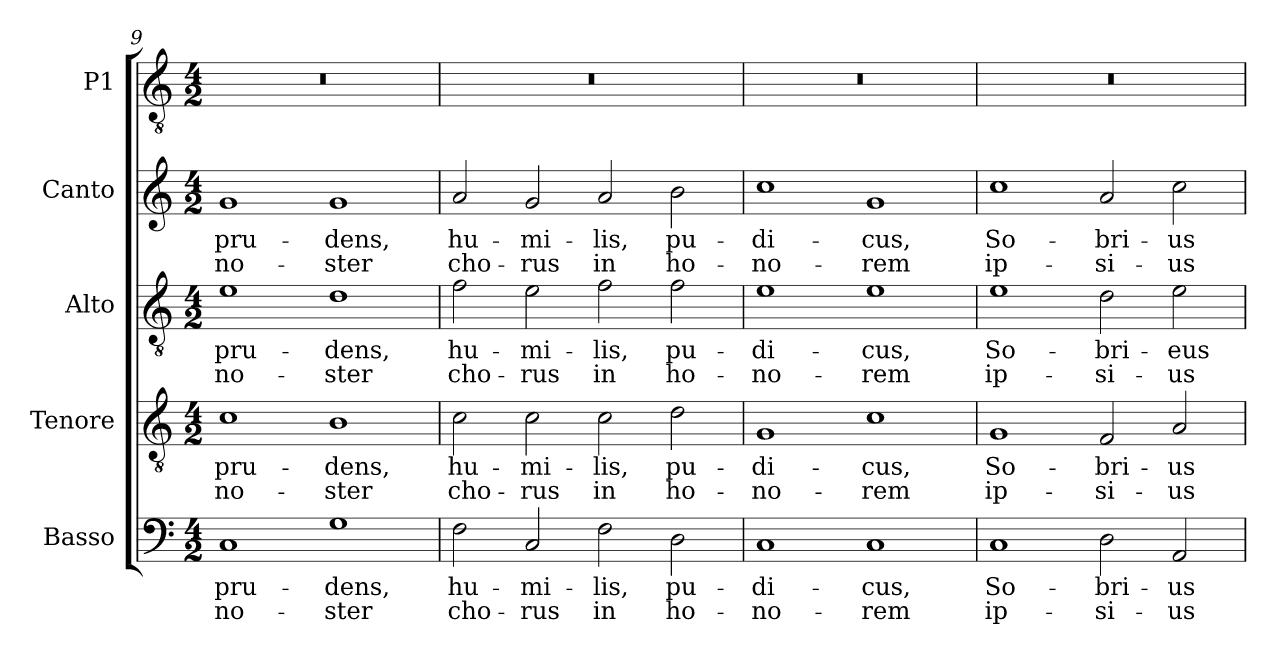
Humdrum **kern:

**kern	**text	**text	**kern	**text	**text	**kern	**text	**text	**kern	**text	**text	**kern
*part5	*part5	*part5	*part4	*part4	*part4	*part3	*part3	*part3	*part2	*part2	*part2	*part1
*staff5	*staff5	*staff5	*staff4	*staff4	*staff4	*staff3	*staff3	*staff3	*staff2	*staff2	*staff2	*staff1
*I"Basso	*	*	*I"Tenore	*	*	*I"Alto	*	*	*I"Canto	*	*	*I"P1
*clefF4	*	*	*clefGv2	*	*	*clefGv2	*	*	*clefG2	*	*	*clefGv2
*	*	*	*ITrd7c12	*	*	*ITrd7c12	*	*	*	*	*	*ITrd7c12
*k[]	*	*	*k[]	*	*	*k[]	*	*	*k[]	*	*	*k[]
*C:	*	*	*C:	*	*	*C:	*	*	*C:	*	*	*C:
*M4/2	*	*	*M4/2	*	*	*M4/2	*	*	*M4/2	*	*	*M4/2
=9	=9	=9	=9	=9	=9	=9	=9	=9	=9	=9	=9	=9
!	!LO:LY:b:color=#000000	!LO:LY:b:color=#000000	!	!	!	!	!	!	!	!	!	!
!	!	!	!	!LO:LY:b:color=#000000	!LO:LY:b:color=#000000	!	!	!	!	!	!	!
!	!	!	!	!	!	!	!LO:LY:b:color=#000000	!LO:LY:b:color=#000000	!	!	!	!
!	!	!	!	!	!	!	!	!	!	!LO:LY:b:color=#000000	!LO:LY:b:color=#000000	!LO:N:vis=1
1Ci	pru-	no-	1Ci	pru-	no-	1Ei	pru-	no-	1gi	pru-	no-	0r
!	!LO:LY:b:color=#000000	!LO:LY:b:color=#000000	!	!	!	!	!	!	!	!	!	!
!	!	!	!	!LO:LY:b:color=#000000	!LO:LY:b:color=#000000	!	!	!	!	!	!	!
!	!	!	!	!	!	!	!LO:LY:b:color=#000000	!LO:LY:b:color=#000000	!	!	!	!
!	!	!	!	!	!	!	!	!	!	!LO:LY:b:color=#000000	!LO:LY:b:color=#000000	!
1Gi	-dens,	-ster	1BBi	-dens,	-ster	1Di	-dens,	-ster	1gi	-dens,	-ster	.
=10	=10	=10	=10	=10	=10	=10	=10	=10	=10	=10	=10	=10
!	!LO:LY:b:color=#000000	!LO:LY:b:color=#000000	!	!	!	!	!	!	!	!	!	!
!	!	!	!	!LO:LY:b:color=#000000	!LO:LY:b:color=#000000	!	!	!	!	!	!	!
!	!	!	!	!	!	!	!LO:LY:b:color=#000000	!LO:LY:b:color=#000000	!	!	!	!
!	!	!	!	!	!	!	!	!	!	!LO:LY:b:color=#000000	!LO:LY:b:color=#000000	!LO:N:vis=1
2Fi\	hu-	cho-	2Ci\	hu-	cho-	2Fi\	hu-	cho-	2ai/	hu-	cho-	0r
!	!LO:LY:b:color=#000000	!LO:LY:b:color=#000000	!	!	!	!	!	!	!	!	!	!
!	!	!	!	!LO:LY:b:color=#000000	!LO:LY:b:color=#000000	!	!	!	!	!	!	!
!	!	!	!	!	!	!	!LO:LY:b:color=#000000	!LO:LY:b:color=#000000	!	!	!	!
!	!	!	!	!	!	!	!	!	!	!LO:LY:b:color=#000000	!LO:LY:b:color=#000000	!
2Ci/	-mi-	-rus	2Ci\	-mi-	-rus	2Ei\	-mi-	-rus	2gi/	-mi-	-rus	.
!	!LO:LY:b:color=#000000	!LO:LY:b:color=#000000	!	!	!	!	!	!	!	!	!	!
!	!	!	!	!LO:LY:b:color=#000000	!LO:LY:b:color=#000000	!	!	!	!	!	!	!
!	!	!	!	!	!	!	!LO:LY:b:color=#000000	!LO:LY:b:color=#000000	!	!	!	!
!	!	!	!	!	!	!	!	!	!	!LO:LY:b:color=#000000	!LO:LY:b:color=#000000	!
2Fi\	-lis,	in	2Ci\	-lis,	in	2Fi\	-lis,	in	2ai/	-lis,	in	.
!	!LO:LY:b:color=#000000	!LO:LY:b:color=#000000	!	!	!	!	!	!	!	!	!	!
!	!	!	!	!LO:LY:b:color=#000000	!LO:LY:b:color=#000000	!	!	!	!	!	!	!
!	!	!	!	!	!	!	!LO:LY:b:color=#000000	!LO:LY:b:color=#000000	!	!	!	!
!	!	!	!	!	!	!	!	!	!	!LO:LY:b:color=#000000	!LO:LY:b:color=#000000	!
2Di\	pu-	ho-	2Di\	pu-	ho-	2Fi\	pu-	ho-	2bi\	pu-	ho-	.
=11	=11	=11	=11	=11	=11	=11	=11	=11	=11	=11	=11	=11
!	!LO:LY:b:color=#000000	!LO:LY:b:color=#000000	!	!	!	!	!	!	!	!	!	!
!	!	!	!	!LO:LY:b:color=#000000	!LO:LY:b:color=#000000	!	!	!	!	!	!	!
!	!	!	!	!	!	!	!LO:LY:b:color=#000000	!LO:LY:b:color=#000000	!	!	!	!
!	!	!	!	!	!	!	!	!	!	!LO:LY:b:color=#000000	!LO:LY:b:color=#000000	!LO:N:vis=1
1Ci	-di-	-no-	1GGi	-di-	-no-	1Ei	-di-	-no-	1cci	-di-	-no-	0r
!	!LO:LY:b:color=#000000	!LO:LY:b:color=#000000	!	!	!	!	!	!	!	!	!	!
!	!	!	!	!LO:LY:b:color=#000000	!LO:LY:b:color=#000000	!	!	!	!	!	!	!
!	!	!	!	!	!	!	!LO:LY:b:color=#000000	!LO:LY:b:color=#000000	!	!	!	!
!	!	!	!	!	!	!	!	!	!	!LO:LY:b:color=#000000	!LO:LY:b:color=#000000	!
1Ci	-cus,	-rem	1Ci	-cus,	-rem	1Ei	-cus,	-rem	1gi	-cus,	-rem	.
!!LO:PB:g=z
=12	=12	=12	=12	=12	=12	=12	=12	=12	=12	=12	=12	=12
!	!LO:LY:b:color=#000000	!LO:LY:b:color=#000000	!	!	!	!	!	!	!	!	!	!
!	!	!	!	!LO:LY:b:color=#000000	!LO:LY:b:color=#000000	!	!	!	!	!	!	!
!	!	!	!	!	!	!	!LO:LY:b:color=#000000	!LO:LY:b:color=#000000	!	!	!	!
!	!	!	!	!	!	!	!	!	!	!LO:LY:b:color=#000000	!LO:LY:b:color=#000000	!LO:N:vis=1
1Ci	So-	ip-	1GGi	So-	ip-	1Ei	So-	ip-	1cci	So-	ip-	0r
!	!LO:LY:b:color=#000000	!LO:LY:b:color=#000000	!	!	!	!	!	!	!	!	!	!
!	!	!	!	!LO:LY:b:color=#000000	!LO:LY:b:color=#000000	!	!	!	!	!	!	!
!	!	!	!	!	!	!	!LO:LY:b:color=#000000	!LO:LY:b:color=#000000	!	!	!	!
!	!	!	!	!	!	!	!	!	!	!LO:LY:b:color=#000000	!LO:LY:b:color=#000000	!
2Di\	-bri-	-si-	2FFi/	-bri-	-si-	2Di\	-bri-	-si-	2ai/	-bri-	-si-	.
!	!LO:LY:b:color=#000000	!LO:LY:b:color=#000000	!	!	!	!	!	!	!	!	!	!
!	!	!	!	!LO:LY:b:color=#000000	!LO:LY:b:color=#000000	!	!	!	!	!	!	!
!	!	!	!	!	!	!	!LO:LY:b:color=#000000	!LO:LY:b:color=#000000	!	!	!	!
!	!	!	!	!	!	!	!	!	!	!LO:LY:b:color=#000000	!LO:LY:b:color=#000000	!
2AAi/	-us	-us	2AAi/	-us	-us	2Ei\	-eus	-us	2cci\	-us	-us	.
=	=	=	=	=	=	=	=	=	=	=	=	=
*-	*-	*-	*-	*-	*-	*-	*-	*-	*-	*-	*-	*-
